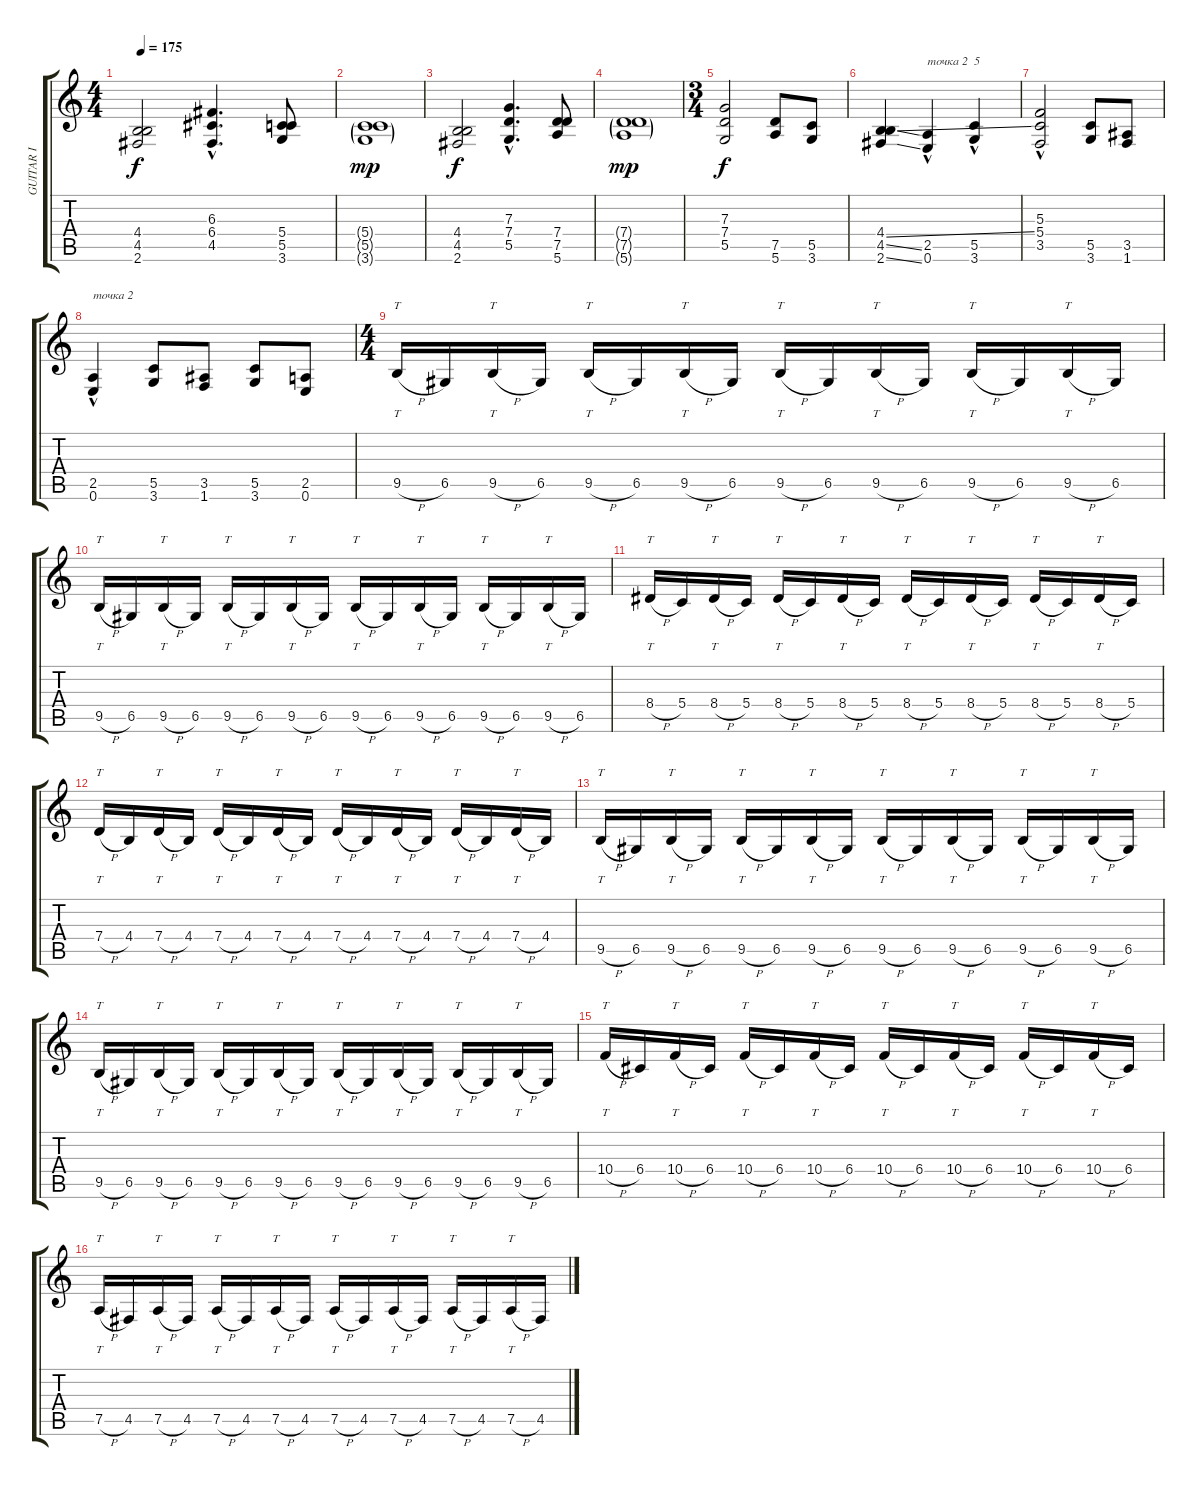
\track ("GUITAR I" "GUITAR I") {instrument distortionguitar}
\staff {score tabs}
\tuning (A3 E3 C3 G2 D2 A2) {hide}
\ts (4 4)
\tempo 175
\clef g2
\ks c
(4.4 4.5 2.6).2{dy f} (6.3{hac} 6.4{hac} 4.5{hac}).4{d} (5.4 5.5 3.6).8 |
(5.4{g} 5.5{g} 3.6{g}).1{dy mp} |
(4.4 4.5 2.6).2{dy f} (7.3{hac} 7.4{hac} 5.5{hac}).4{d} (7.4 7.5 5.6).8 |
(7.4{g} 7.5{g} 5.6{g}).1{dy mp} |
\ts (3 4)
(7.3 7.4 5.5).2{dy f} (7.5 5.6).8 (5.5 3.6).8 |
(4.4{ss} 4.5{ss} 2.6{ss}).4 (2.5{hac} 0.6).4{txt "точка 2  5"} (5.5{hac} 3.6).4 |
(5.3 5.4{hac} 3.5).2 (5.5 3.6).8 (3.5 1.6).8 |
(2.5{hac} 0.6).4{txt "точка 2"} (5.5 3.6).8 (3.5 1.6).8 (5.5 3.6).8 (2.5 0.6).8 |
\ts (4 4)
9.5{h}.16{tt} 6.5.16 9.5{h}.16{tt} 6.5.16 9.5{h}.16{tt} 6.5.16 9.5{h}.16{tt} 6.5.16 9.5{h}.16{tt} 6.5.16 9.5{h}.16{tt} 6.5.16 9.5{h}.16{tt} 6.5.16 9.5{h}.16{tt} 6.5.16 |
9.5{h}.16{tt} 6.5.16 9.5{h}.16{tt} 6.5.16 9.5{h}.16{tt} 6.5.16 9.5{h}.16{tt} 6.5.16 9.5{h}.16{tt} 6.5.16 9.5{h}.16{tt} 6.5.16 9.5{h}.16{tt} 6.5.16 9.5{h}.16{tt} 6.5.16 |
8.4{h}.16{tt} 5.4.16 8.4{h}.16{tt} 5.4.16 8.4{h}.16{tt} 5.4.16 8.4{h}.16{tt} 5.4.16 8.4{h}.16{tt} 5.4.16 8.4{h}.16{tt} 5.4.16 8.4{h}.16{tt} 5.4.16 8.4{h}.16{tt} 5.4.16 |
7.4{h}.16{tt} 4.4.16 7.4{h}.16{tt} 4.4.16 7.4{h}.16{tt} 4.4.16 7.4{h}.16{tt} 4.4.16 7.4{h}.16{tt} 4.4.16 7.4{h}.16{tt} 4.4.16 7.4{h}.16{tt} 4.4.16 7.4{h}.16{tt} 4.4.16 |
9.5{h}.16{tt} 6.5.16 9.5{h}.16{tt} 6.5.16 9.5{h}.16{tt} 6.5.16 9.5{h}.16{tt} 6.5.16 9.5{h}.16{tt} 6.5.16 9.5{h}.16{tt} 6.5.16 9.5{h}.16{tt} 6.5.16 9.5{h}.16{tt} 6.5.16 |
9.5{h}.16{tt} 6.5.16 9.5{h}.16{tt} 6.5.16 9.5{h}.16{tt} 6.5.16 9.5{h}.16{tt} 6.5.16 9.5{h}.16{tt} 6.5.16 9.5{h}.16{tt} 6.5.16 9.5{h}.16{tt} 6.5.16 9.5{h}.16{tt} 6.5.16 |
10.4{h}.16{tt} 6.4.16 10.4{h}.16{tt} 6.4.16 10.4{h}.16{tt} 6.4.16 10.4{h}.16{tt} 6.4.16 10.4{h}.16{tt} 6.4.16 10.4{h}.16{tt} 6.4.16 10.4{h}.16{tt} 6.4.16 10.4{h}.16{tt} 6.4.16 |
7.5{h}.16{tt} 4.5.16 7.5{h}.16{tt} 4.5.16 7.5{h}.16{tt} 4.5.16 7.5{h}.16{tt} 4.5.16 7.5{h}.16{tt} 4.5.16 7.5{h}.16{tt} 4.5.16 7.5{h}.16{tt} 4.5.16 7.5{h}.16{tt} 4.5.16
